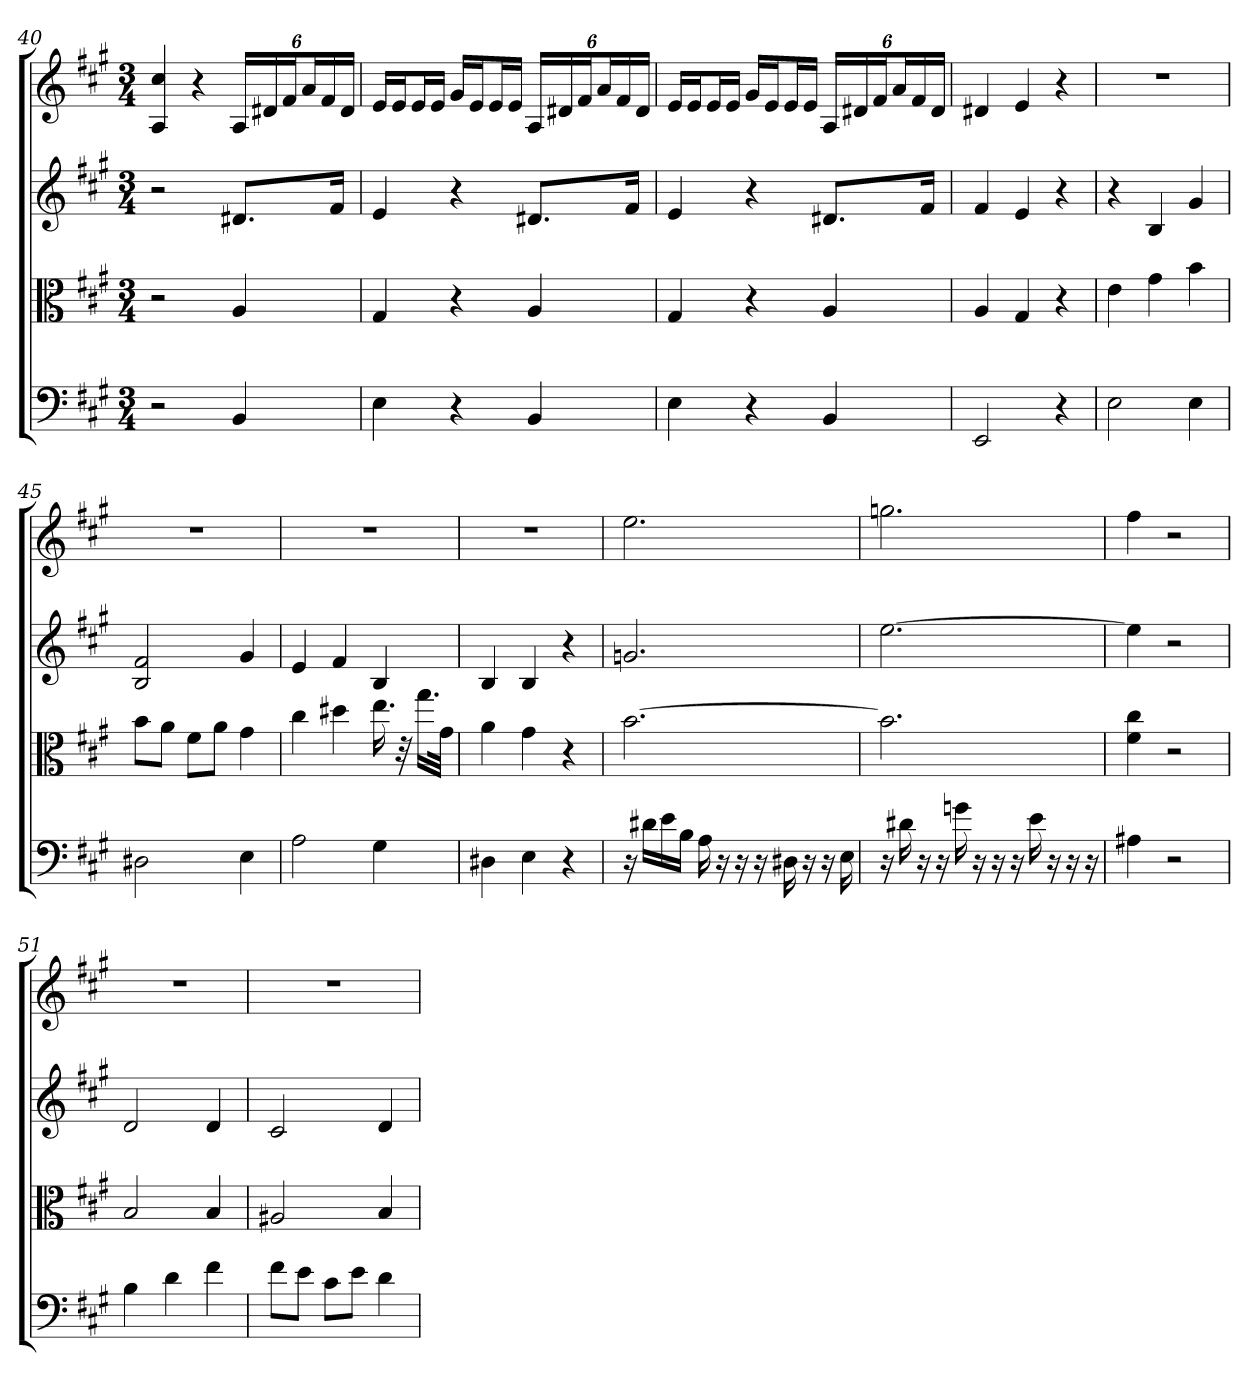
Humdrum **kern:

**kern	**kern	**kern	**kern
*part4	*part3	*part2	*part1
*staff4	*staff3	*staff2	*staff1
*clefF4	*clefC3	*clefG2	*clefG2
*k[f#c#g#]	*k[f#c#g#]	*k[f#c#g#]	*k[f#c#g#]
*A:	*A:	*A:	*A:
*M3/4	*M3/4	*M3/4	*M3/4
=40	=40	=40	=40
2r	2r	2r	4A 4cc#
.	.	.	4r
4BB	4A	8.d#X/L	24A/LL
.	.	.	24d#X/
.	.	.	24f#/J
.	.	.	24a/L
.	.	.	24f#/
.	.	16f#/Jk	.
.	.	.	24d#/JJ
=41	=41	=41	=41
4E	4G#	4e	16e/LL
.	.	.	16e/J
.	.	.	16e/L
.	.	.	16e/JJ
4r	4r	4r	16g#/LL
.	.	.	16e/J
.	.	.	16e/L
.	.	.	16e/JJ
4BB	4A	8.d#X/L	24A/LL
.	.	.	24d#X/
.	.	.	24f#/J
.	.	.	24a/L
.	.	.	24f#/
.	.	16f#/Jk	.
.	.	.	24d#/JJ
=42	=42	=42	=42
4E	4G#	4e	16e/LL
.	.	.	16e/J
.	.	.	16e/L
.	.	.	16e/JJ
4r	4r	4r	16g#/LL
.	.	.	16e/J
.	.	.	16e/L
.	.	.	16e/JJ
4BB	4A	8.d#X/L	24A/LL
.	.	.	24d#X/
.	.	.	24f#/J
.	.	.	24a/L
.	.	.	24f#/
.	.	16f#/Jk	.
.	.	.	24d#/JJ
=43	=43	=43	=43
2EE	4A	4f#	4d#X
.	4G#	4e	4e
4r	4r	4r	4r
=44	=44	=44	=44
2E	4e	4r	2.r
.	4g#	4B	.
4E	4b	4g#	.
=45	=45	=45	=45
2D#X	8b\L	2B 2f#	2.r
.	8a\J	.	.
.	8f#\L	.	.
.	8a\J	.	.
4E	4g#	4g#	.
=46	=46	=46	=46
2A	4cc#	4e	2.r
.	4dd#X	4f#	.
4G#	16.ee	4B	.
.	32r	.	.
.	16.gg#\LL	.	.
.	32g#\JJk	.	.
=47	=47	=47	=47
4D#X	4a	4B	2.r
4E	4g#	4B	.
4r	4r	4r	.
=48	=48	=48	=48
16r	[2.b	2.gn	2.ee
16d#X\LL	.	.	.
16e\	.	.	.
16B\JJ	.	.	.
16A	.	.	.
16r	.	.	.
16r	.	.	.
16r	.	.	.
16D#X	.	.	.
16r	.	.	.
16r	.	.	.
16E	.	.	.
=49	=49	=49	=49
16r	2.b]	[2.ee	2.ggn
16d#X	.	.	.
16r	.	.	.
16r	.	.	.
16gn	.	.	.
16r	.	.	.
16r	.	.	.
16r	.	.	.
16e	.	.	.
16r	.	.	.
16r	.	.	.
16r	.	.	.
=50	=50	=50	=50
4A#X	4f# 4cc#	4ee]	4ff#
2r	2r	2r	2r
=51	=51	=51	=51
4B	2B	2d	2.r
4d	.	.	.
4f#	4B	4d	.
=52	=52	=52	=52
8f#\L	2A#X	2c#	2.r
8e\J	.	.	.
8c#\L	.	.	.
8e\J	.	.	.
4d	4B	4d	.
=	=	=	=
*-	*-	*-	*-
